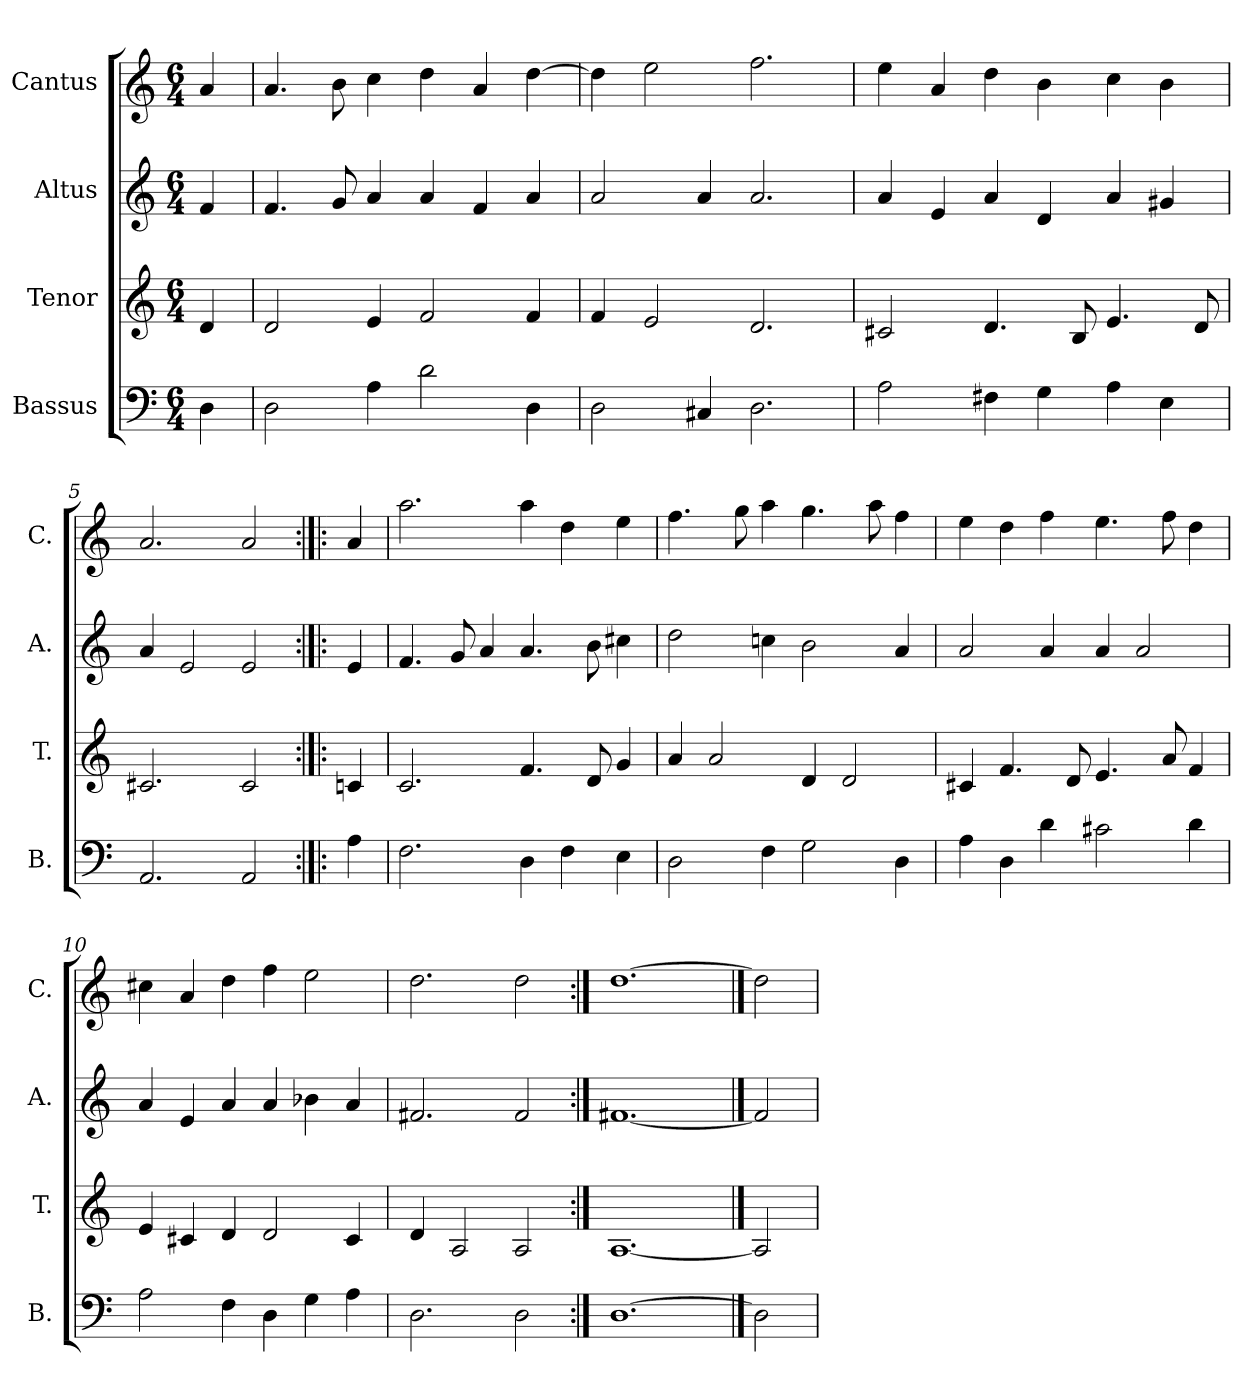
**kern	**kern	**kern	**kern
*part4	*part3	*part2	*part1
*staff4	*staff3	*staff2	*staff1
*I"Bassus	*I"Tenor	*I"Altus	*I"Cantus
*I'B.	*I'T.	*I'A.	*I'C.
*clefF4	*clefG2	*clefG2	*clefG2
*k[]	*k[]	*k[]	*k[]
*C:	*C:	*C:	*C:
*M6/4	*M6/4	*M6/4	*M6/4
=1	=1	=1	=1
4D\	4d/	4f/	4a/
=2	=2	=2	=2
2D\	2d/	4.f/	4.a/
.	.	8g/	8b\
4A\	4e/	4a/	4cc\
2d\	2f/	4a/	4dd\
.	.	4f/	4a/
4D\	4f/	4a/	[4dd\
=3	=3	=3	=3
2D\	4f/	2a/	4dd\]
.	2e/	.	2ee\
4C#X/	.	4a/	.
2.D\	2.d/	2.a/	2.ff\
=4	=4	=4	=4
2A\	2c#X/	4a/	4ee\
.	.	4e/	4a/
4F#X\	4.d/	4a/	4dd\
4G\	.	4d/	4b\
.	8B/	.	.
4A\	4.e/	4a/	4cc\
4E\	.	4g#X/	4b\
.	8d/	.	.
=5	=5	=5	=5
2.AA/	2.c#X/	4a/	2.a/
.	.	2e/	.
2AA/	2c#/	2e/	2a/
=6:|!|:	=6:|!|:	=6:|!|:	=6:|!|:
4A\	4cn/	4e/	4a/
=7	=7	=7	=7
2.F\	2.c/	4.f/	2.aa\
.	.	8g/	.
.	.	4a/	.
4D\	4.f/	4.a/	4aa\
4F\	.	.	4dd\
.	8d/	8b\	.
4E\	4g/	4cc#X\	4ee\
!!LO:LB:g=z
=8	=8	=8	=8
2D\	4a/	2dd\	4.ff\
.	2a/	.	.
.	.	.	8gg\
4F\	.	4ccn\	4aa\
2G\	4d/	2b\	4.gg\
.	2d/	.	.
.	.	.	8aa\
4D\	.	4a/	4ff\
=9	=9	=9	=9
4A\	4c#X/	2a/	4ee\
4D\	4.f/	.	4dd\
4d\	.	4a/	4ff\
.	8d/	.	.
2c#X\	4.e/	4a/	4.ee\
.	.	2a/	.
.	8a/	.	8ff\
4d\	4f/	.	4dd\
=10	=10	=10	=10
2A\	4e/	4a/	4cc#X\
.	4c#X/	4e/	4a/
4F\	4d/	4a/	4dd\
4D\	2d/	4a/	4ff\
4G\	.	4b-X\	2ee\
4A\	4c#/	4a/	.
=11	=11	=11	=11
2.D\	4d/	2.f#X/	2.dd\
.	2A/	.	.
2D\	2A/	2f#/	2dd\
=12:|!	=12:|!	=12:|!	=12:|!
[1.D\	[1.A/	[1.f#X/	[1.dd\
==13	==13	==13	==13
2D\]	2A/]	2f#/]	2dd\]
=	=	=	=
*-	*-	*-	*-
